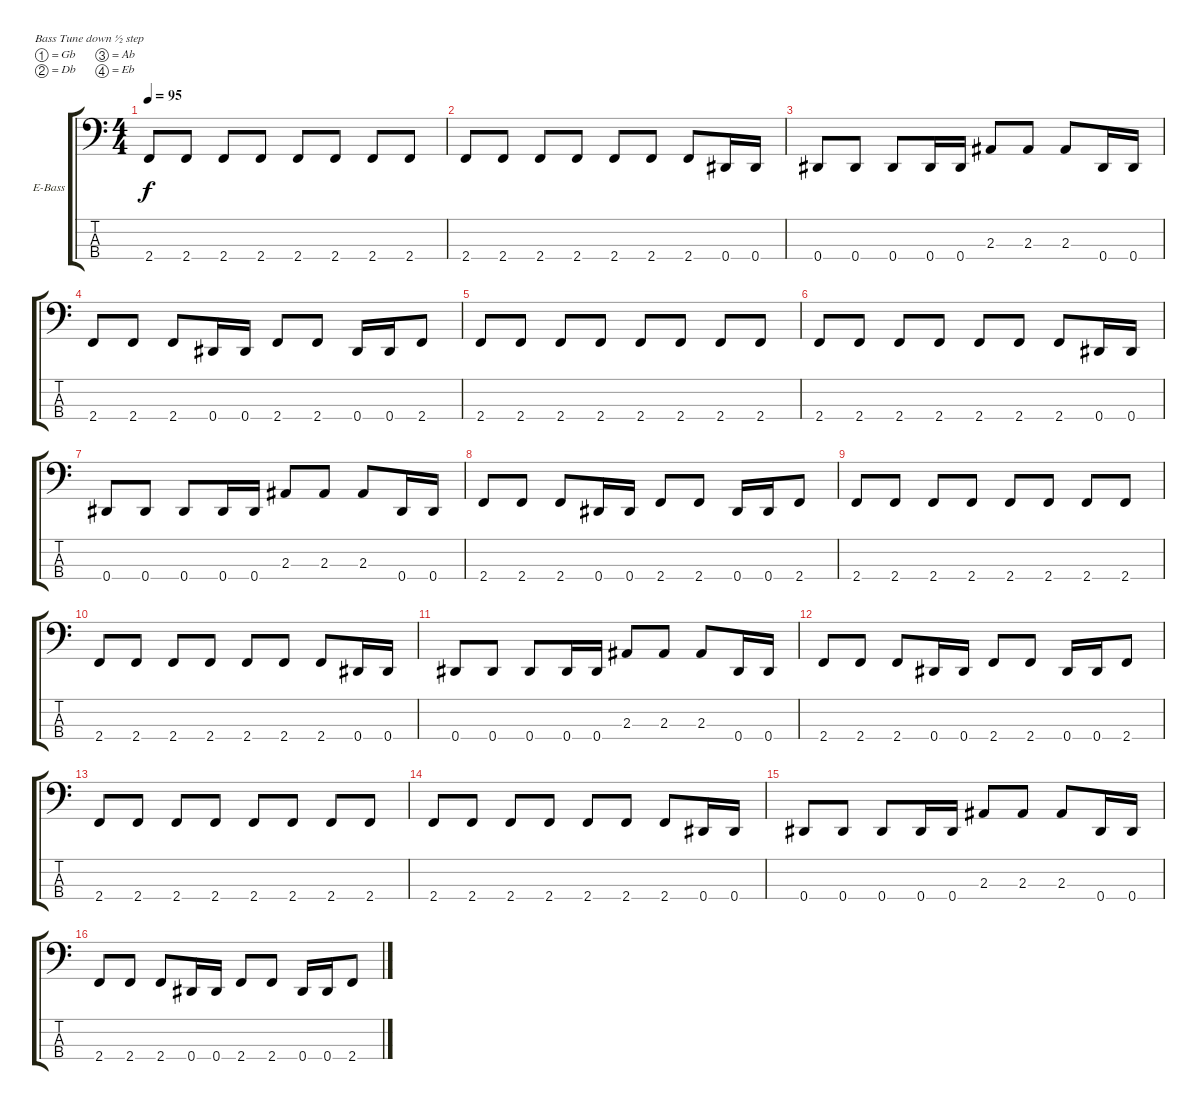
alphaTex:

\bracketExtendMode groupsimilarinstruments
\firstSystemTrackNameOrientation horizontal
\otherSystemsTrackNameOrientation horizontal
\track ("Bass" "E-Bass") {instrument electricbassfinger}
\staff {score tabs}
\tuning (Gb2 Db2 Ab1 Eb1)
\ts (4 4)
\tempo 95
\clef f4
\ks c
2.4.8{dy f} 2.4.8 2.4.8 2.4.8 2.4.8 2.4.8 2.4.8 2.4.8 |
2.4.8 2.4.8 2.4.8 2.4.8 2.4.8 2.4.8 2.4.8 0.4.16 0.4.16 |
0.4.8 0.4.8 0.4.8 0.4.16 0.4.16 2.3.8 2.3.8 2.3.8 0.4.16 0.4.16 |
2.4.8 2.4.8 2.4.8 0.4.16 0.4.16 2.4.8 2.4.8 0.4.16 0.4.16 2.4.8 |
2.4.8 2.4.8 2.4.8 2.4.8 2.4.8 2.4.8 2.4.8 2.4.8 |
2.4.8 2.4.8 2.4.8 2.4.8 2.4.8 2.4.8 2.4.8 0.4.16 0.4.16 |
0.4.8 0.4.8 0.4.8 0.4.16 0.4.16 2.3.8 2.3.8 2.3.8 0.4.16 0.4.16 |
2.4.8 2.4.8 2.4.8 0.4.16 0.4.16 2.4.8 2.4.8 0.4.16 0.4.16 2.4.8 |
2.4.8 2.4.8 2.4.8 2.4.8 2.4.8 2.4.8 2.4.8 2.4.8 |
2.4.8 2.4.8 2.4.8 2.4.8 2.4.8 2.4.8 2.4.8 0.4.16 0.4.16 |
0.4.8 0.4.8 0.4.8 0.4.16 0.4.16 2.3.8 2.3.8 2.3.8 0.4.16 0.4.16 |
2.4.8 2.4.8 2.4.8 0.4.16 0.4.16 2.4.8 2.4.8 0.4.16 0.4.16 2.4.8 |
2.4.8 2.4.8 2.4.8 2.4.8 2.4.8 2.4.8 2.4.8 2.4.8 |
2.4.8 2.4.8 2.4.8 2.4.8 2.4.8 2.4.8 2.4.8 0.4.16 0.4.16 |
0.4.8 0.4.8 0.4.8 0.4.16 0.4.16 2.3.8 2.3.8 2.3.8 0.4.16 0.4.16 |
2.4.8 2.4.8 2.4.8 0.4.16 0.4.16 2.4.8 2.4.8 0.4.16 0.4.16 2.4.8
